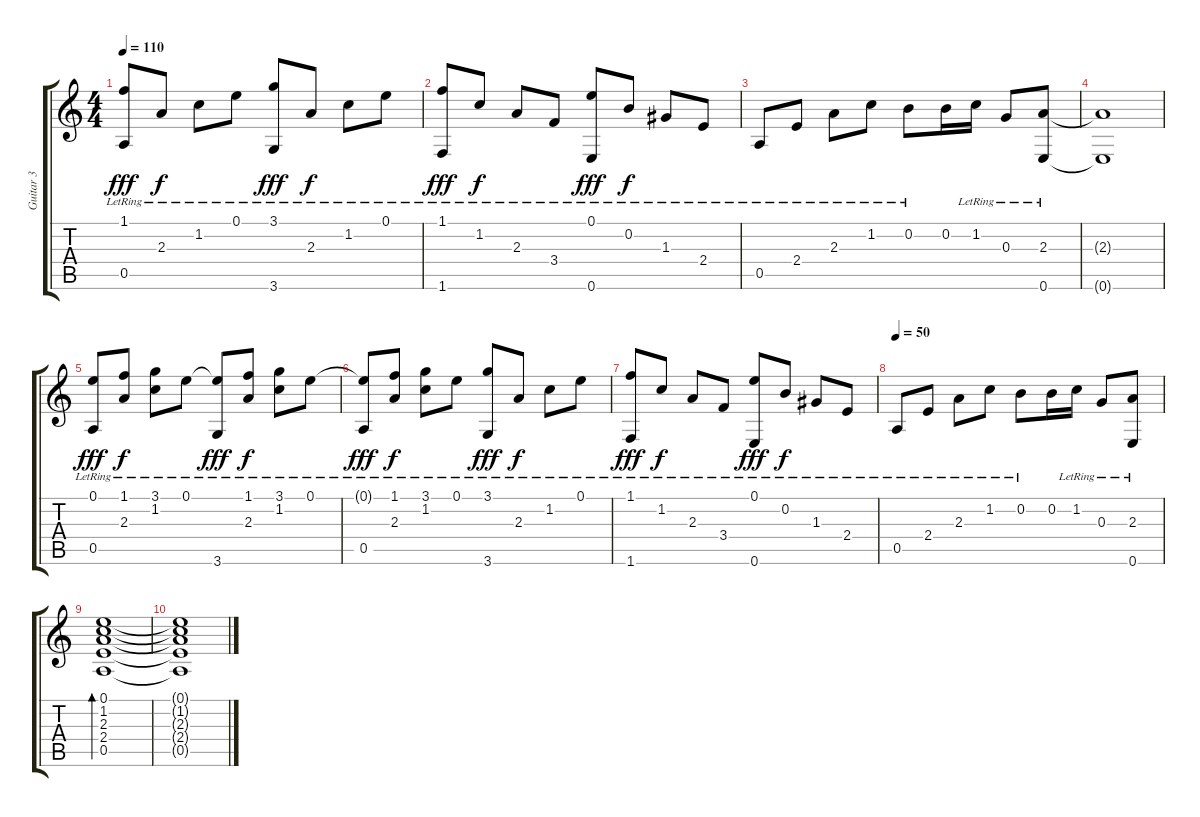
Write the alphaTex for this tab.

\track ("Guitar 3" "Guitar 3") {instrument distortionguitar}
\staff {score tabs}
\tuning (E4 B3 G3 D3 A2 E2) {hide}
\ts (4 4)
\tempo 110
\clef g2
\ks c
(1.1{lr} 0.5{lr}).8{dy fff} 2.3{lr}.8{dy f} 1.2{lr}.8 0.1{lr}.8 (3.1{lr} 3.6{lr}).8{dy fff} 2.3{lr}.8{dy f} 1.2{lr}.8 0.1{lr}.8 |
(1.1{lr} 1.6{lr}).8{dy fff} 1.2{lr}.8{dy f} 2.3{lr}.8 3.4{lr}.8 (0.1{lr} 0.6{lr}).8{dy fff} 0.2{lr}.8{dy f} 1.3{lr}.8 2.4{lr}.8 |
0.5{lr}.8 2.4{lr}.8 2.3{lr}.8 1.2{lr}.8 0.2{lr}.8 0.2.16 1.2{lr}.16 0.3{lr}.8 (2.3{lr} 0.6{lr}).8 |
(2.3{t} 0.6{t}).1 |
(0.1 0.5{lr}).8{dy fff} (1.1 2.3{lr}).8{dy f} (3.1 1.2{lr}).8 0.1{lr}.8 (0.1{t} 3.6{lr}).8{dy fff} (1.1 2.3{lr}).8{dy f} (3.1 1.2{lr}).8 0.1{lr}.8 |
(0.1{t} 0.5{lr}).8{dy fff} (1.1 2.3{lr}).8{dy f} (3.1 1.2{lr}).8 0.1{lr}.8 (3.1{lr} 3.6{lr}).8{dy fff} 2.3{lr}.8{dy f} 1.2{lr}.8 0.1{lr}.8 |
(1.1{lr} 1.6{lr}).8{dy fff} 1.2{lr}.8{dy f} 2.3{lr}.8 3.4{lr}.8 (0.1{lr} 0.6{lr}).8{dy fff} 0.2{lr}.8{dy f} 1.3{lr}.8 2.4{lr}.8 |
\tempo 50
0.5{lr}.8 2.4{lr}.8 2.3{lr}.8 1.2{lr}.8 0.2{lr}.8 0.2.16 1.2{lr}.16 0.3{lr}.8 (2.3{lr} 0.6{lr}).8 |
(0.1 1.2 2.3 2.4 0.5).1{bd 60 volume 0} |
(0.1{t} 1.2{t} 2.3{t} 2.4{t} 0.5{t}).1
